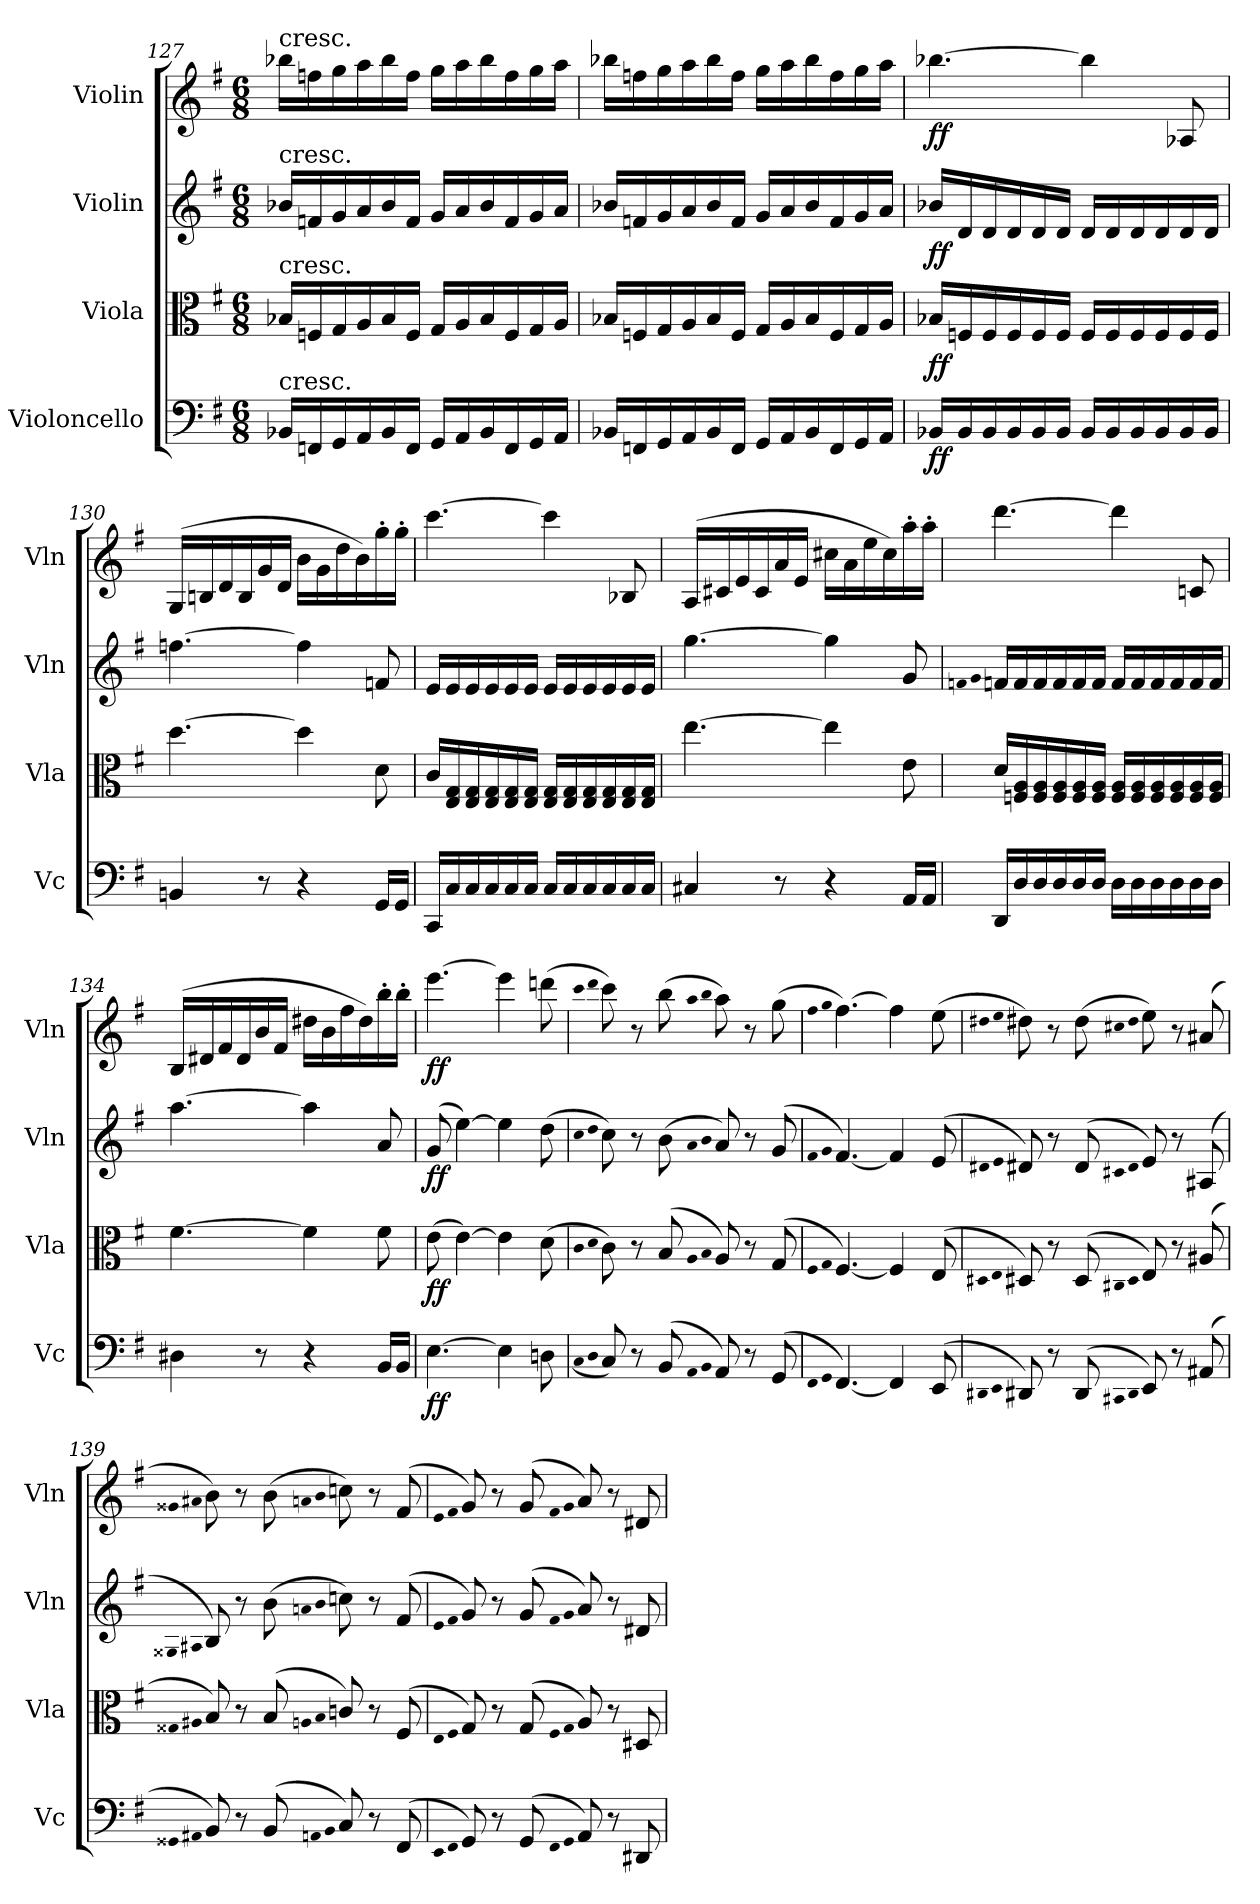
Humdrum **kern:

**kern	**dynam	**kern	**dynam	**kern	**dynam	**kern	**dynam
*part4	*part4	*part3	*part3	*part2	*part2	*part1	*part1
*staff4	*staff4	*staff3	*staff3	*staff2	*staff2	*staff1	*staff1
*I"Violoncello	*	*I"Viola	*	*I"Violin	*	*I"Violin	*
*I'Vc	*	*I'Vla	*	*I'Vln	*	*I'Vln	*
*clefF4	*	*clefC3	*	*clefG2	*	*clefG2	*
*k[f#]	*	*k[f#]	*	*k[f#]	*	*k[f#]	*
*M6/8	*	*M6/8	*	*M6/8	*	*M6/8	*
=127	=127	=127	=127	=127	=127	=127	=127
!	!	!	!	!	!	!LO:TX:t=cresc.	!
!	!	!	!	!LO:TX:t=cresc.	!	!	!
!	!	!LO:TX:t=cresc.	!	!	!	!	!
!LO:TX:t=cresc.	!	!	!	!	!	!	!
16BB-X/LL	.	16B-X/LL	.	16b-X/LL	.	16bb-X\LL	.
16FFn/	.	16Fn/	.	16fn/	.	16ffn\	.
16GG/	.	16G/	.	16g/	.	16gg\	.
16AA/	.	16A/	.	16a/	.	16aa\	.
16BB-/	.	16B-/	.	16b-/	.	16bb-\	.
16FF/JJ	.	16F/JJ	.	16f/JJ	.	16ff\JJ	.
16GG/LL	.	16G/LL	.	16g/LL	.	16gg\LL	.
16AA/	.	16A/	.	16a/	.	16aa\	.
16BB-/	.	16B-/	.	16b-/	.	16bb-\	.
16FF/	.	16F/	.	16f/	.	16ff\	.
16GG/	.	16G/	.	16g/	.	16gg\	.
16AA/JJ	.	16A/JJ	.	16a/JJ	.	16aa\JJ	.
=128	=128	=128	=128	=128	=128	=128	=128
16BB-X/LL	.	16B-X/LL	.	16b-X/LL	.	16bb-X\LL	.
16FFn/	.	16Fn/	.	16fn/	.	16ffn\	.
16GG/	.	16G/	.	16g/	.	16gg\	.
16AA/	.	16A/	.	16a/	.	16aa\	.
16BB-/	.	16B-/	.	16b-/	.	16bb-\	.
16FF/JJ	.	16F/JJ	.	16f/JJ	.	16ff\JJ	.
16GG/LL	.	16G/LL	.	16g/LL	.	16gg\LL	.
16AA/	.	16A/	.	16a/	.	16aa\	.
16BB-/	.	16B-/	.	16b-/	.	16bb-\	.
16FF/	.	16F/	.	16f/	.	16ff\	.
16GG/	.	16G/	.	16g/	.	16gg\	.
16AA/JJ	.	16A/JJ	.	16a/JJ	.	16aa\JJ	.
=129	=129	=129	=129	=129	=129	=129	=129
16BB-X/LL	ff	16B-X/LL	ff	16b-X/LL	ff	[4.bb-X\	ff
16BB-/	.	16Fn/	.	16d/	.	.	.
16BB-/	.	16F/	.	16d/	.	.	.
16BB-/	.	16F/	.	16d/	.	.	.
16BB-/	.	16F/	.	16d/	.	.	.
16BB-/JJ	.	16F/JJ	.	16d/JJ	.	.	.
16BB-/LL	.	16F/LL	.	16d/LL	.	4bb-\]	.
16BB-/	.	16F/	.	16d/	.	.	.
16BB-/	.	16F/	.	16d/	.	.	.
16BB-/	.	16F/	.	16d/	.	.	.
16BB-/	.	16F/	.	16d/	.	8A-X/	.
16BB-/JJ	.	16F/JJ	.	16d/JJ	.	.	.
=130	=130	=130	=130	=130	=130	=130	=130
4BBn/	.	[4.dd\	.	[4.ffn\	.	(16G/LL	.
.	.	.	.	.	.	16Bn/	.
.	.	.	.	.	.	16d/	.
.	.	.	.	.	.	16B/	.
8r	.	.	.	.	.	16g/	.
.	.	.	.	.	.	16d/JJ	.
4r	.	4dd\]	.	4ff\]	.	16b\LL	.
.	.	.	.	.	.	16g\	.
.	.	.	.	.	.	16dd\	.
.	.	.	.	.	.	16b\)	.
16GG/LL	.	8d\	.	8fn/	.	16gg'\	.
16GG/JJ	.	.	.	.	.	16gg'\JJ	.
=131	=131	=131	=131	=131	=131	=131	=131
16CC/LL	.	16c/LL	.	16e/LL	.	[4.ccc\	.
16C/	.	16E/ 16G/	.	16e/	.	.	.
16C/	.	16E/ 16G/	.	16e/	.	.	.
16C/	.	16E/ 16G/	.	16e/	.	.	.
16C/	.	16E/ 16G/	.	16e/	.	.	.
16C/JJ	.	16E/ 16G/JJ	.	16e/JJ	.	.	.
16C/LL	.	16E/ 16G/LL	.	16e/LL	.	4ccc\]	.
16C/	.	16E/ 16G/	.	16e/	.	.	.
16C/	.	16E/ 16G/	.	16e/	.	.	.
16C/	.	16E/ 16G/	.	16e/	.	.	.
16C/	.	16E/ 16G/	.	16e/	.	8B-X/	.
16C/JJ	.	16E/ 16G/JJ	.	16e/JJ	.	.	.
=132	=132	=132	=132	=132	=132	=132	=132
4C#X/	.	[4.ee\	.	[4.gg\	.	(16A/LL	.
.	.	.	.	.	.	16c#X/	.
.	.	.	.	.	.	16e/	.
.	.	.	.	.	.	16c#/	.
8r	.	.	.	.	.	16a/	.
.	.	.	.	.	.	16e/JJ	.
4r	.	4ee\]	.	4gg\]	.	16cc#X\LL	.
.	.	.	.	.	.	16a\	.
.	.	.	.	.	.	16ee\	.
.	.	.	.	.	.	16cc#\)	.
16AA/LL	.	8e\	.	8g/	.	16aa'\	.
16AA/JJ	.	.	.	.	.	16aa'\JJ	.
=133	=133	=133	=133	=133	=133	=133	=133
.	.	.	.	qfn	.	.	.
.	.	.	.	qg	.	.	.
16DD/LL	.	16d/LL	.	16fn/LL	.	[4.ddd\	.
16D/	.	16Fn/ 16A/	.	16f/	.	.	.
16D/	.	16F/ 16A/	.	16f/	.	.	.
16D/	.	16F/ 16A/	.	16f/	.	.	.
16D/	.	16F/ 16A/	.	16f/	.	.	.
16D/JJ	.	16F/ 16A/JJ	.	16f/JJ	.	.	.
16D\LL	.	16F/ 16A/LL	.	16f/LL	.	4ddd\]	.
16D\	.	16F/ 16A/	.	16f/	.	.	.
16D\	.	16F/ 16A/	.	16f/	.	.	.
16D\	.	16F/ 16A/	.	16f/	.	.	.
16D\	.	16F/ 16A/	.	16f/	.	8cn/	.
16D\JJ	.	16F/ 16A/JJ	.	16f/JJ	.	.	.
=134	=134	=134	=134	=134	=134	=134	=134
4D#X\	.	[4.f#\	.	[4.aa\	.	(16B/LL	.
.	.	.	.	.	.	16d#X/	.
.	.	.	.	.	.	16f#/	.
.	.	.	.	.	.	16d#/	.
8r	.	.	.	.	.	16b/	.
.	.	.	.	.	.	16f#/JJ	.
4r	.	4f#\]	.	4aa\]	.	16dd#X\LL	.
.	.	.	.	.	.	16b\	.
.	.	.	.	.	.	16ff#\	.
.	.	.	.	.	.	16dd#\)	.
16BB/LL	.	8f#\	.	8a/	.	16bb'\	.
16BB/JJ	.	.	.	.	.	16bb'\JJ	.
=135	=135	=135	=135	=135	=135	=135	=135
[4.E\	ff	(8e\	ff	(8g/	ff	[4.eee\	ff
.	.	[4e\)	.	[4ee\)	.	.	.
4E\]	.	4e\]	.	4ee\]	.	4eee\]	.
8Dn\	.	(8d\	.	(8dd\	.	(8dddn\	.
=136	=136	=136	=136	=136	=136	=136	=136
(qC	.	qc	.	qcc	.	qccc	.
qD	.	qd	.	qdd	.	qddd	.
8C/)	.	8c\)	.	8cc\)	.	8ccc\)	.
8r	.	8r	.	8r	.	8r	.
(8BB/	.	(8B/	.	(8b\	.	(8bb\	.
qAA	.	qA	.	qa	.	qaa	.
qBB	.	qB	.	qb	.	qbb	.
8AA/)	.	8A/)	.	8a/)	.	8aa\)	.
8r	.	8r	.	8r	.	8r	.
(8GG/	.	(8G/	.	(8g/	.	(8gg\	.
=137	=137	=137	=137	=137	=137	=137	=137
qFF#	.	qF#	.	qf#	.	qff#	.
qGG	.	qG	.	qg	.	qgg	.
[4.FF#/)	.	[4.F#/)	.	[4.f#/)	.	[4.ff#\)	.
4FF#/]	.	4F#/]	.	4f#/]	.	4ff#\]	.
(8EE/	.	(8E/	.	(8e/	.	(8ee\	.
=138	=138	=138	=138	=138	=138	=138	=138
qDD#X	.	qD#X	.	qd#X	.	qdd#X	.
qEE	.	qE	.	qe	.	qee	.
8DD#X/)	.	8D#X/)	.	8d#X/)	.	8dd#X\)	.
8r	.	8r	.	8r	.	8r	.
(8DD#/	.	(8D#/	.	(8d#/	.	(8dd#\	.
qCC#X	.	qC#X	.	qc#X	.	qcc#X	.
qDD#	.	qD#	.	qd#	.	qdd#	.
8EE/)	.	8E/)	.	8e/)	.	8ee\)	.
8r	.	8r	.	8r	.	8r	.
(8AA#X/	.	(8A#X/	.	(8A#X/	.	(8a#X/	.
=139	=139	=139	=139	=139	=139	=139	=139
qGG##X	.	qG##X	.	qG##X	.	qg##X	.
qAA#X	.	qA#X	.	qA#X	.	qa#X	.
8BB/)	.	8B/)	.	8B/)	.	8b\)	.
8r	.	8r	.	8r	.	8r	.
(8BB/	.	(8B/	.	(8b\	.	(8b\	.
qAAn	.	qAn	.	qan	.	qan	.
qBB	.	qB	.	qb	.	qb	.
8C/)	.	8cn/)	.	8ccn\)	.	8ccn\)	.
8r	.	8r	.	8r	.	8r	.
(8FF#/	.	(8F#/	.	(8f#/	.	(8f#/	.
=140	=140	=140	=140	=140	=140	=140	=140
qEE	.	qE	.	qe	.	qe	.
qFF#	.	qF#	.	qf#	.	qf#	.
8GG/)	.	8G/)	.	8g/)	.	8g/)	.
8r	.	8r	.	8r	.	8r	.
(8GG/	.	(8G/	.	(8g/	.	(8g/	.
qFF#	.	qF#	.	qf#	.	qf#	.
qGG	.	qG	.	qg	.	qg	.
8AA/)	.	8A/)	.	8a/)	.	8a/)	.
8r	.	8r	.	8r	.	8r	.
8DD#X/	.	8D#X/	.	8d#X/	.	8d#X/	.
=	=	=	=	=	=	=	=
*-	*-	*-	*-	*-	*-	*-	*-
